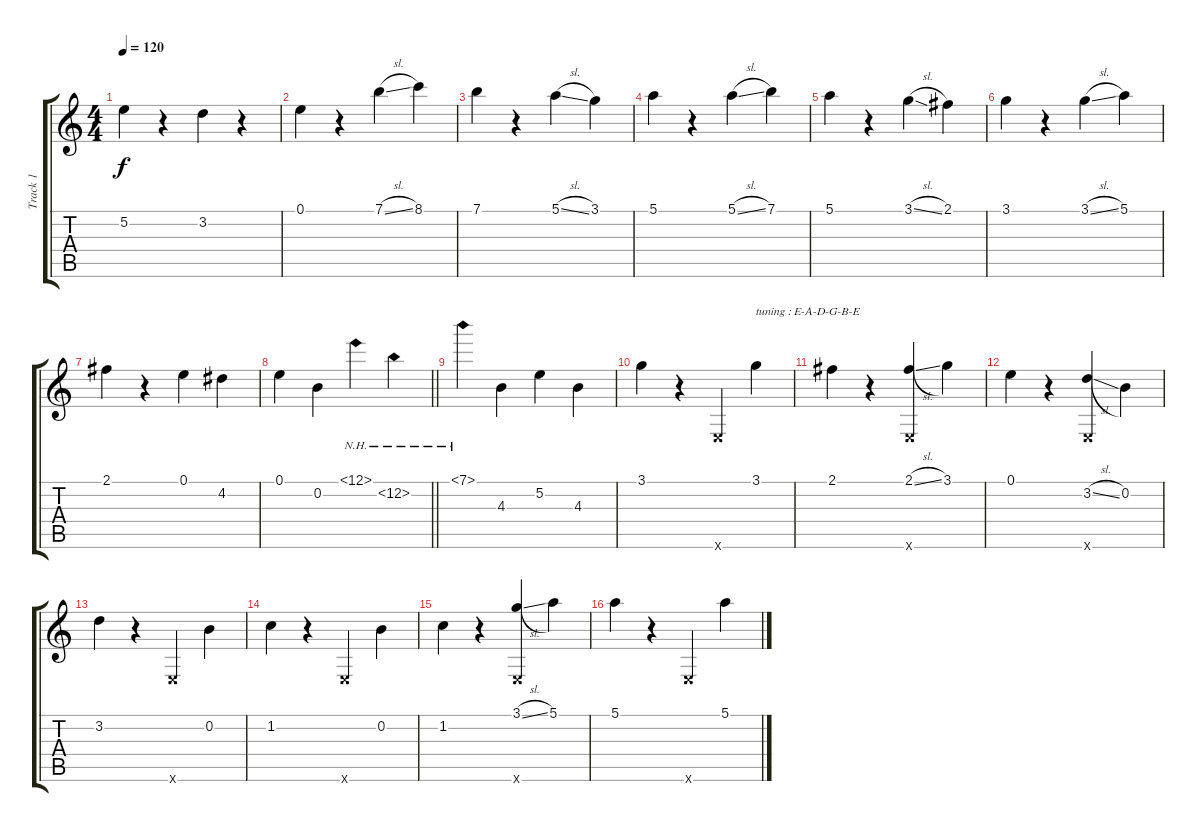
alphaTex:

\track ("Track 1" "Track 1") {instrument acousticguitarsteel}
\staff {score tabs}
\tuning (E4 B3 G3 D3 A2 E2) {hide}
\ts (4 4)
\tempo 120
\clef g2
\ks c
5.2.4{dy f} r.4 3.2.4 r.4 |
0.1.4 r.4 7.1{sl}.4 8.1.4 |
7.1.4 r.4 5.1{sl}.4 3.1.4 |
5.1.4 r.4 5.1{sl}.4 7.1.4 |
5.1.4 r.4 3.1{sl}.4 2.1.4 |
3.1.4 r.4 3.1{sl}.4 5.1.4 |
2.1.4 r.4 0.1.4 4.2.4 |
\barLineRight lightlight
0.1.4 0.2.4 12.1{nh}.4 12.2{nh}.4 |
7.1{nh}.4 4.3.4 5.2.4 4.3.4 |
3.1.4 r.4 0.6{x}.4 3.1.4{txt "tuning : E-A-D-G-B-E"} |
2.1.4 r.4 (2.1{sl} 0.6{x}).4 3.1.4 |
0.1.4 r.4 (3.2{sl} 0.6{x}).4 0.2.4 |
3.2.4 r.4 0.6{x}.4 0.2.4 |
1.2.4 r.4 0.6{x}.4 0.2.4 |
1.2.4 r.4 (3.1{sl} 0.6{x}).4 5.1.4 |
5.1.4 r.4 0.6{x}.4 5.1{sl}.4
